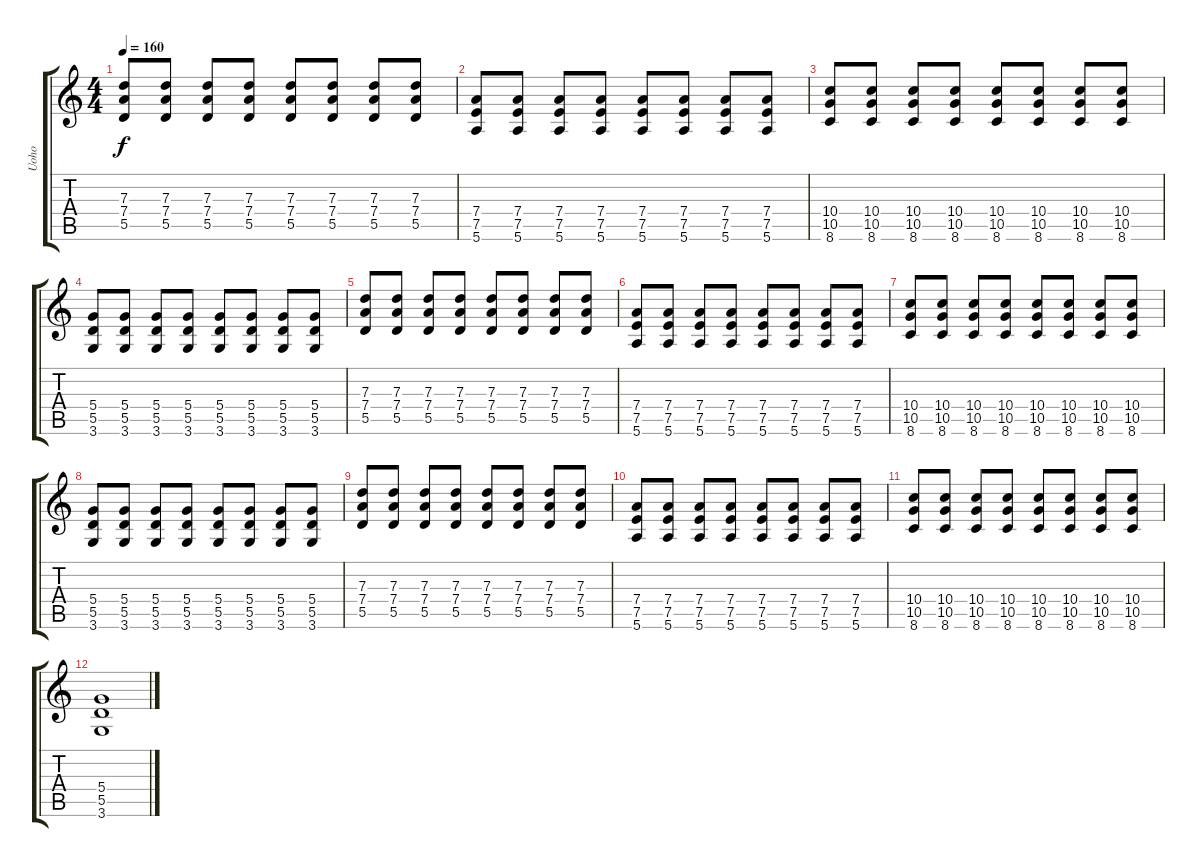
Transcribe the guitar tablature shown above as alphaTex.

\track ("Uoho" "Uoho") {instrument overdrivenguitar}
\staff {score tabs}
\tuning (E4 B3 G3 D3 A2 E2) {hide}
\ts (4 4)
\tempo 160
\clef g2
\ks c
(7.3 7.4 5.5).8{dy f} (7.3 7.4 5.5).8 (7.3 7.4 5.5).8 (7.3 7.4 5.5).8 (7.3 7.4 5.5).8 (7.3 7.4 5.5).8 (7.3 7.4 5.5).8 (7.3 7.4 5.5).8 |
(7.4 7.5 5.6).8 (7.4 7.5 5.6).8 (7.4 7.5 5.6).8 (7.4 7.5 5.6).8 (7.4 7.5 5.6).8 (7.4 7.5 5.6).8 (7.4 7.5 5.6).8 (7.4 7.5 5.6).8 |
(10.4 10.5 8.6).8 (10.4 10.5 8.6).8 (10.4 10.5 8.6).8 (10.4 10.5 8.6).8 (10.4 10.5 8.6).8 (10.4 10.5 8.6).8 (10.4 10.5 8.6).8 (10.4 10.5 8.6).8 |
(5.4 5.5 3.6).8 (5.4 5.5 3.6).8 (5.4 5.5 3.6).8 (5.4 5.5 3.6).8 (5.4 5.5 3.6).8 (5.4 5.5 3.6).8 (5.4 5.5 3.6).8 (5.4 5.5 3.6).8 |
(7.3 7.4 5.5).8 (7.3 7.4 5.5).8 (7.3 7.4 5.5).8 (7.3 7.4 5.5).8 (7.3 7.4 5.5).8 (7.3 7.4 5.5).8 (7.3 7.4 5.5).8 (7.3 7.4 5.5).8 |
(7.4 7.5 5.6).8 (7.4 7.5 5.6).8 (7.4 7.5 5.6).8 (7.4 7.5 5.6).8 (7.4 7.5 5.6).8 (7.4 7.5 5.6).8 (7.4 7.5 5.6).8 (7.4 7.5 5.6).8 |
(10.4 10.5 8.6).8 (10.4 10.5 8.6).8 (10.4 10.5 8.6).8 (10.4 10.5 8.6).8 (10.4 10.5 8.6).8 (10.4 10.5 8.6).8 (10.4 10.5 8.6).8 (10.4 10.5 8.6).8 |
(5.4 5.5 3.6).8 (5.4 5.5 3.6).8 (5.4 5.5 3.6).8 (5.4 5.5 3.6).8 (5.4 5.5 3.6).8 (5.4 5.5 3.6).8 (5.4 5.5 3.6).8 (5.4 5.5 3.6).8 |
(7.3 7.4 5.5).8 (7.3 7.4 5.5).8 (7.3 7.4 5.5).8 (7.3 7.4 5.5).8 (7.3 7.4 5.5).8 (7.3 7.4 5.5).8 (7.3 7.4 5.5).8 (7.3 7.4 5.5).8 |
(7.4 7.5 5.6).8 (7.4 7.5 5.6).8 (7.4 7.5 5.6).8 (7.4 7.5 5.6).8 (7.4 7.5 5.6).8 (7.4 7.5 5.6).8 (7.4 7.5 5.6).8 (7.4 7.5 5.6).8 |
(10.4 10.5 8.6).8 (10.4 10.5 8.6).8 (10.4 10.5 8.6).8 (10.4 10.5 8.6).8 (10.4 10.5 8.6).8 (10.4 10.5 8.6).8 (10.4 10.5 8.6).8 (10.4 10.5 8.6).8 |
(5.4 5.5 3.6).1
